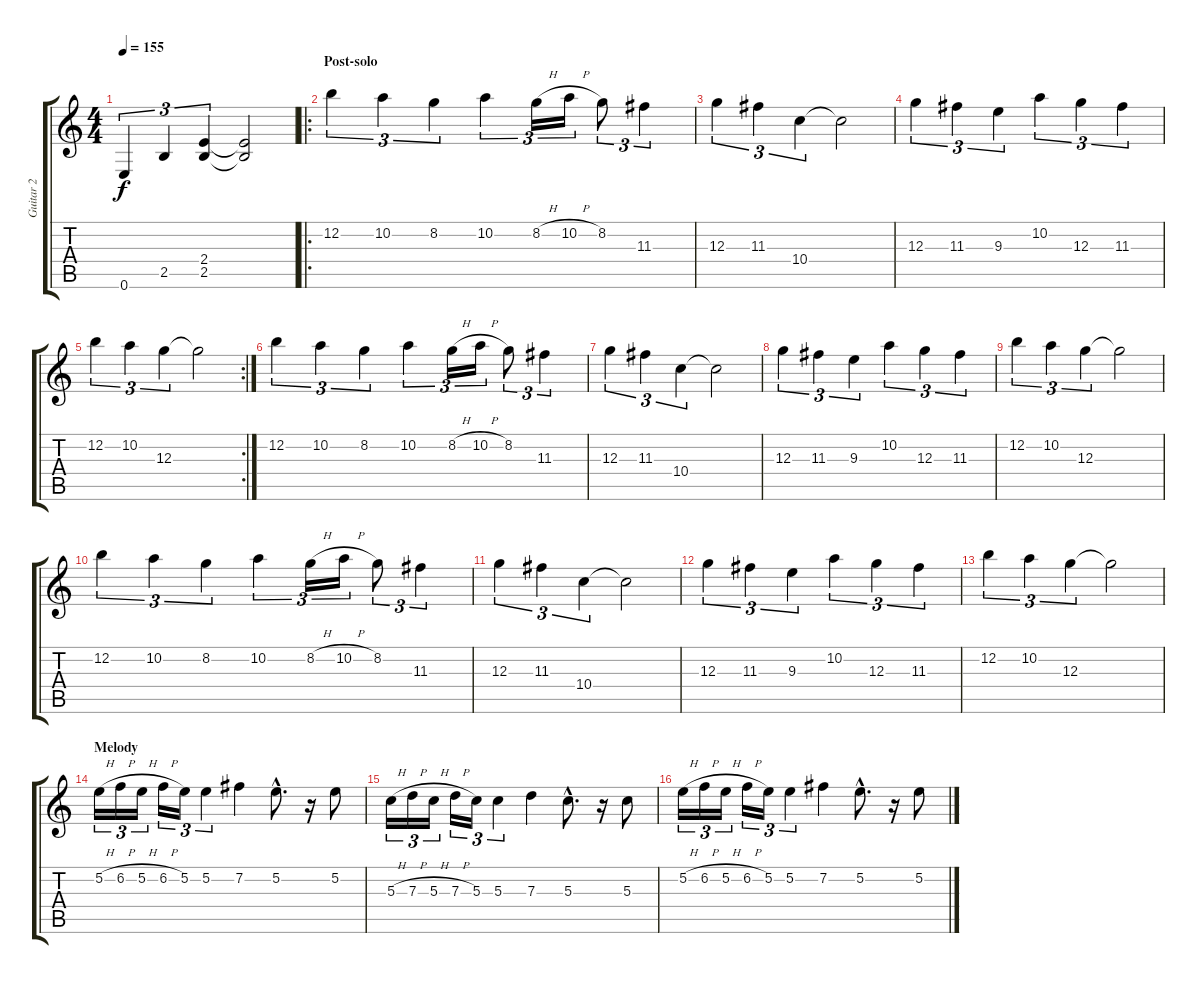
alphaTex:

\track ("Guitar 2" "Guitar 2") {instrument distortionguitar}
\staff {score tabs}
\tuning (E4 B3 G3 D3 A2 E2) {hide}
\ts (4 4)
\tempo 155
\clef g2
\ks c
0.6.4{tu (3 2) dy f} 2.5.4{tu (3 2)} (2.4 2.5).4{tu (3 2)} (2.4{t} 2.5{t}).2 |
\ro
\section ("" "Post-solo")
12.2.4{tu (3 2)} 10.2.4{tu (3 2)} 8.2.4{tu (3 2)} 10.2.4{tu (3 2)} 8.2{h}.16{tu (3 2)} 10.2{h}.16{tu (3 2)} 8.2.8{tu (3 2)} 11.3.4{tu (3 2)} |
12.3.4{tu (3 2)} 11.3.4{tu (3 2)} 10.4.4{tu (3 2)} 10.4{t}.2 |
12.3.4{tu (3 2)} 11.3.4{tu (3 2)} 9.3.4{tu (3 2)} 10.2.4{tu (3 2)} 12.3.4{tu (3 2)} 11.3.4{tu (3 2)} |
\rc 2
12.2.4{tu (3 2)} 10.2.4{tu (3 2)} 12.3.4{tu (3 2)} 12.3{t}.2 |
12.2.4{tu (3 2)} 10.2.4{tu (3 2)} 8.2.4{tu (3 2)} 10.2.4{tu (3 2)} 8.2{h}.16{tu (3 2)} 10.2{h}.16{tu (3 2)} 8.2.8{tu (3 2)} 11.3.4{tu (3 2)} |
12.3.4{tu (3 2)} 11.3.4{tu (3 2)} 10.4.4{tu (3 2)} 10.4{t}.2 |
12.3.4{tu (3 2)} 11.3.4{tu (3 2)} 9.3.4{tu (3 2)} 10.2.4{tu (3 2)} 12.3.4{tu (3 2)} 11.3.4{tu (3 2)} |
12.2.4{tu (3 2)} 10.2.4{tu (3 2)} 12.3.4{tu (3 2)} 12.3{t}.2 |
12.2.4{tu (3 2)} 10.2.4{tu (3 2)} 8.2.4{tu (3 2)} 10.2.4{tu (3 2)} 8.2{h}.16{tu (3 2)} 10.2{h}.16{tu (3 2)} 8.2.8{tu (3 2)} 11.3.4{tu (3 2)} |
12.3.4{tu (3 2)} 11.3.4{tu (3 2)} 10.4.4{tu (3 2)} 10.4{t}.2 |
12.3.4{tu (3 2)} 11.3.4{tu (3 2)} 9.3.4{tu (3 2)} 10.2.4{tu (3 2)} 12.3.4{tu (3 2)} 11.3.4{tu (3 2)} |
12.2.4{tu (3 2)} 10.2.4{tu (3 2)} 12.3.4{tu (3 2)} 12.3{t}.2 |
\section ("" "Melody")
5.2{h}.16{tu (3 2)} 6.2{h}.16{tu (3 2)} 5.2{h}.16{tu (3 2)} 6.2{h}.16{tu (3 2)} 5.2.16{tu (3 2)} 5.2.4{tu (3 2)} 7.2.4 5.2{hac}.8{d} r.16 5.2.8 |
5.3{h}.16{tu (3 2)} 7.3{h}.16{tu (3 2)} 5.3{h}.16{tu (3 2)} 7.3{h}.16{tu (3 2)} 5.3.16{tu (3 2)} 5.3.4{tu (3 2)} 7.3.4 5.3{hac}.8{d} r.16 5.3.8 |
5.2{h}.16{tu (3 2)} 6.2{h}.16{tu (3 2)} 5.2{h}.16{tu (3 2)} 6.2{h}.16{tu (3 2)} 5.2.16{tu (3 2)} 5.2.4{tu (3 2)} 7.2.4 5.2{hac}.8{d} r.16 5.2.8
